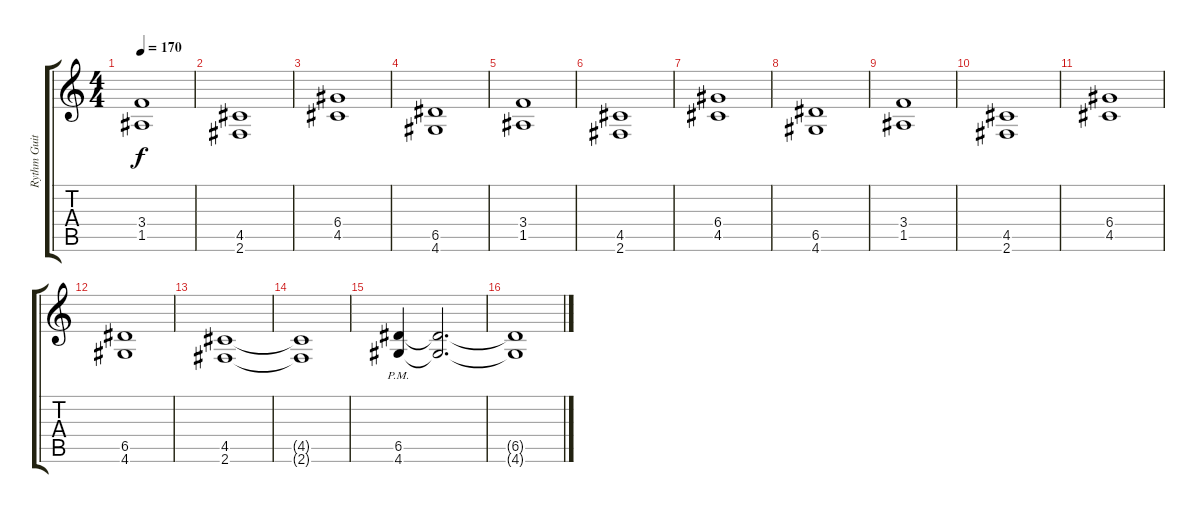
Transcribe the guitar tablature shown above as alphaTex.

\track ("Rythm Guitar" "Rythm Guit") {instrument distortionguitar}
\staff {score tabs}
\tuning (E4 B3 G3 D3 A2 E2) {hide}
\ts (4 4)
\tempo 170
\clef g2
\ks c
(3.4 1.5).1{dy f} |
(4.5 2.6).1 |
(6.4 4.5).1 |
(6.5 4.6).1 |
(3.4 1.5).1 |
(4.5 2.6).1 |
(6.4 4.5).1 |
(6.5 4.6).1 |
(3.4 1.5).1 |
(4.5 2.6).1 |
(6.4 4.5).1 |
(6.5 4.6).1 |
(4.5 2.6).1 |
(4.5{t} 2.6{t}).1 |
(6.5{pm} 4.6{pm}).4 (6.5{t} 4.6{t}).2{d} |
(6.5{t} 4.6{t}).1
